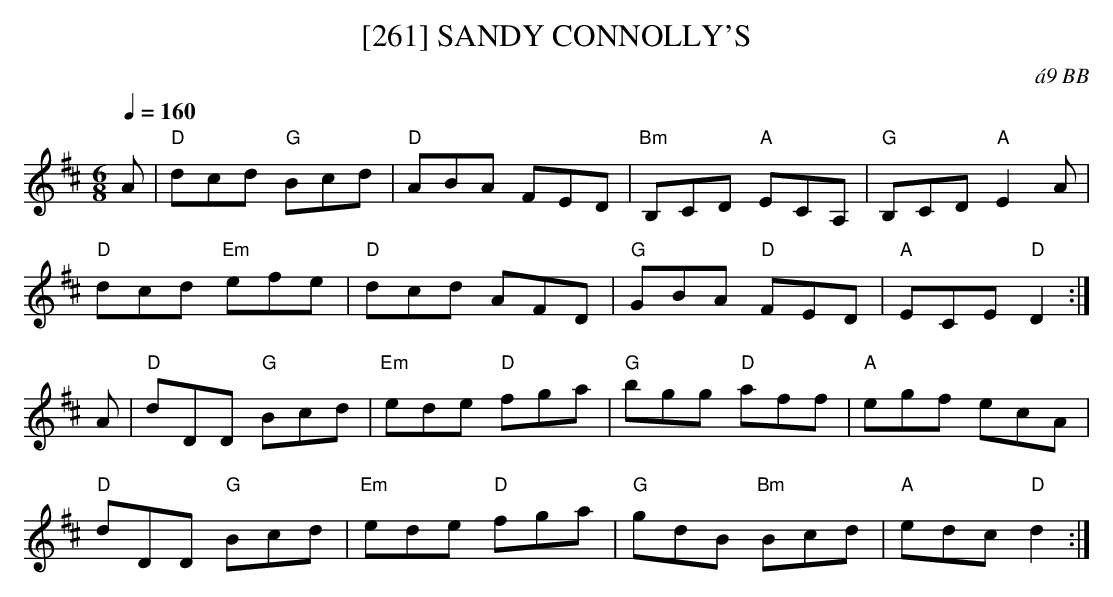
X:1
T:[261] SANDY CONNOLLY'S
C:\'a9 BB
L:1/8
M:6/8
Q:1/4=160
K:D
A|"D"dcd "G"Bcd|"D"ABA FED|"Bm"B,CD "A"ECA,|"G"B,CD "A"E2A|
"D"dcd "Em"efe|"D"dcd AFD|"G"GBA "D"FED|"A"ECE "D"D2 :|
A|"D"dDD "G"Bcd|"Em"ede "D"fga|"G"bgg "D"aff|"A"egf ecA|
"D"dDD "G"Bcd|"Em"ede "D"fga|"G"gdB "Bm"Bcd|"A"edc "D"d2 :|
